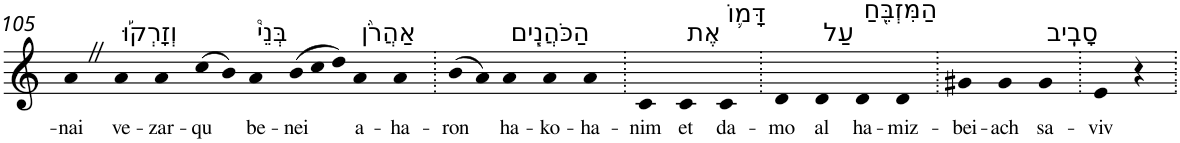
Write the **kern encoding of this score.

**kern	**text
*part1	*part1
*staff1	*staff1
*I"Piano	*
*I'Pno	*
!!LO:PB:g=z
*clefG2	*
*k[]	*
=105	=105
!	!LO:LY:b
4aZ	-nai
!LO:TX:a:t=וְזָרְק֡וּ	!
!	!LO:LY:b
4a	ve-
!	!LO:LY:b
4a	-zar-
!	!LO:LY:b
(>8cc	-qu
8b)	.
!LO:TX:a:t=בְּנֵי֩	!
!	!LO:LY:b
4a	be-
*Xtuplet	*
!	!LO:LY:b
(>12b	-nei
12cc	.
12dd)	.
!LO:TX:a:t=אַהֲרֹ֨ן	!
!	!LO:LY:b
4a	a-
!	!LO:LY:b
4a	-ha-
=106.	=106.
!	!LO:LY:b
(>8b	-ron
8a)	.
!LO:TX:a:t=הַכֹּהֲנִ֧ים	!
!	!LO:LY:b
4a	ha-
!	!LO:LY:b
4a	-ko-
!	!LO:LY:b
4a	-ha-
=107.	=107.
!	!LO:LY:b
4c	-nim
!LO:TX:a:t=אֶת	!
!	!LO:LY:b
4c	et
!LO:TX:a:t=דָּמ֛וֹ	!
!	!LO:LY:b
4c	da-
=108.	=108.
!	!LO:LY:b
4d	-mo
!LO:TX:a:t=עַל	!
!	!LO:LY:b
4d	al
!LO:TX:a:t=הַמִּזְבֵּ֖חַ	!
!	!LO:LY:b
4d	ha-
!	!LO:LY:b
4d	-miz-
=109.	=109.
!	!LO:LY:b
4g#X	-bei-
!	!LO:LY:b
4g#	-ach
!LO:TX:a:t=סָבִֽיב	!
!	!LO:LY:b
4g#	sa-
=110.	=110.
!	!LO:LY:b
4e	-viv
4r	.
=.	=.
*-	*-
